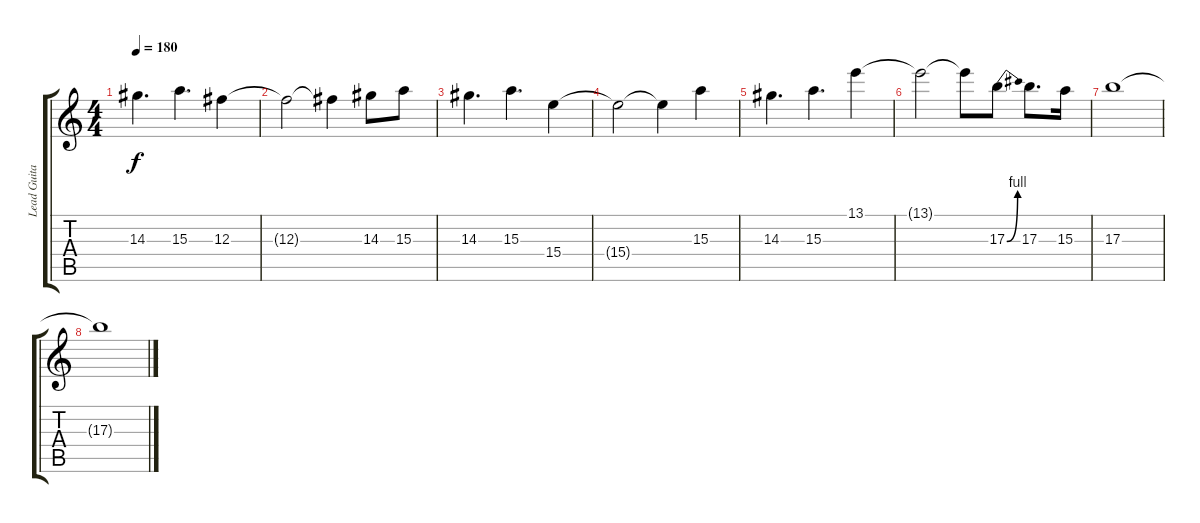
\track ("Lead Guitar" "Lead Guita") {instrument distortionguitar}
\staff {score tabs}
\tuning (Eb4 Bb3 Gb3 Db3 Ab2 Db2) {hide}
\ts (4 4)
\tempo 180
\clef g2
\ks c
14.3.4{d dy f volume 2} 15.3.4{d} 12.3.4 |
12.3{t}.2 12.3{t}.4 14.3.8 15.3.8 |
14.3.4{d} 15.3.4{d} 15.4.4 |
15.4{t}.2 15.4{t}.4 15.3.4 |
14.3.4{d volume 0} 15.3.4{d} 13.1.4 |
13.1{t}.2 13.1{t}.8 17.3{be (bend 0 0 60 4)}.8 17.3.8{d} 15.3.16 |
17.3.1 |
17.3{t}.1
